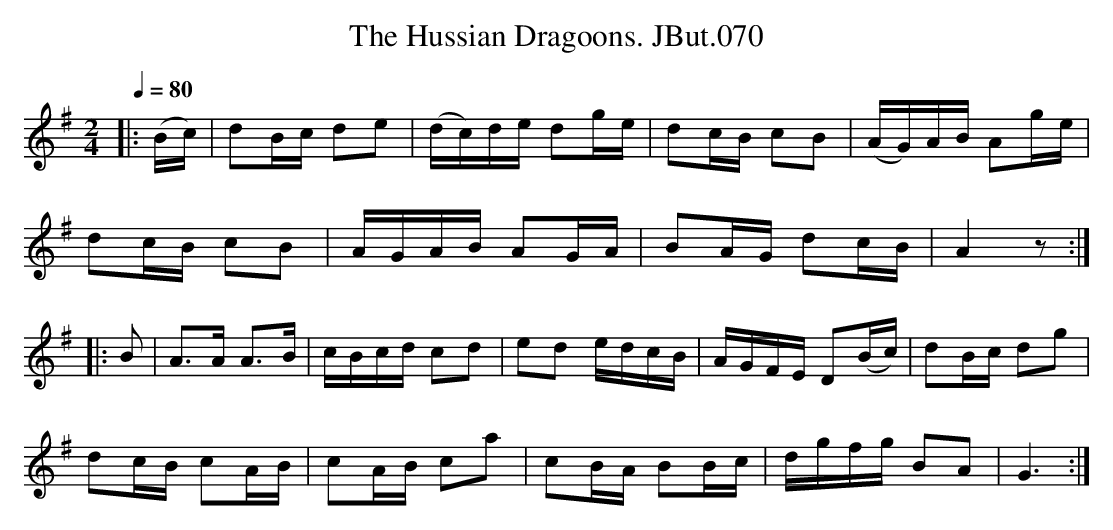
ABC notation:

X:1
T:Hussian Dragoons. JBut.070, The
M:2/4
L:1/16
Q:1/4=80
K:G
|:(Bc)|d2Bc d2e2|(dc)de d2ge|d2cB c2B2|(AG)AB A2ge|
d2cB c2B2|AGAB A2GA|B2AG d2cB|A4 z2:|
|:B2|A2>A2 A2>B2|cBcd c2d2|e2d2 edcB|AGFE D2(Bc)|d2Bc d2g2|
d2cB c2AB|c2AB c2a2|c2BA B2Bc|dgfg B2A2|G6:|
